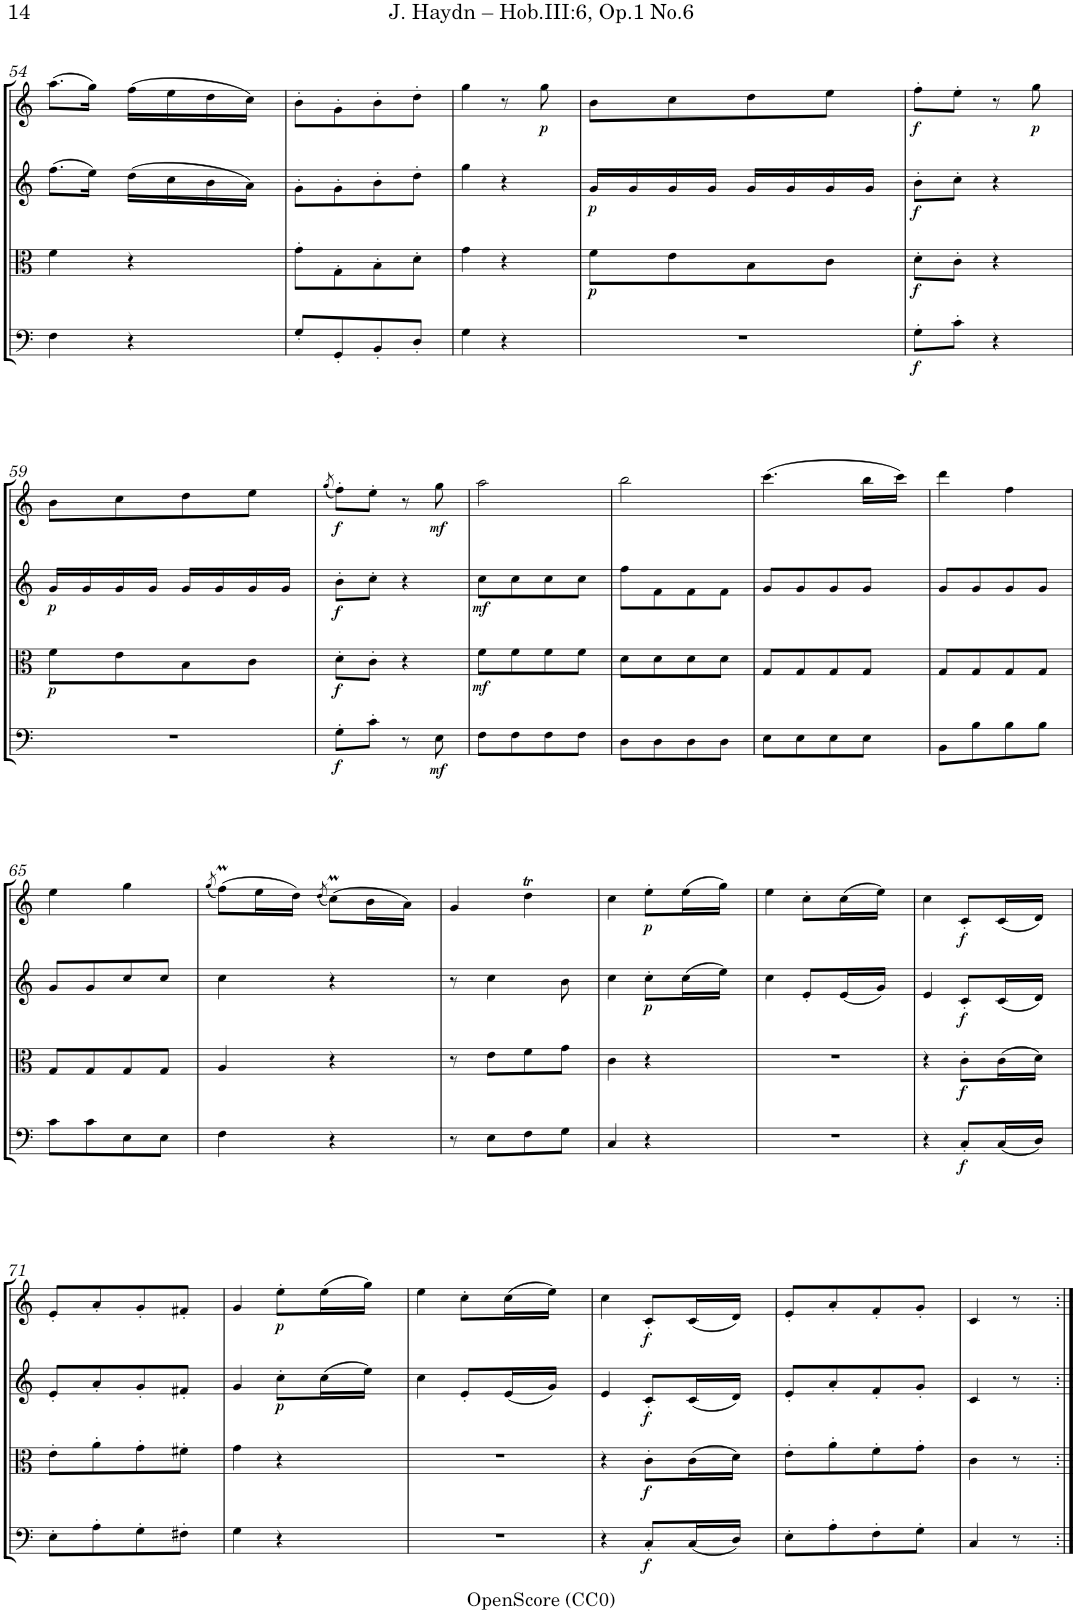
**kern	**dynam	**kern	**dynam	**kern	**dynam	**kern	**dynam
*part4	*part4	*part3	*part3	*part2	*part2	*part1	*part1
*staff4	*staff4	*staff3	*staff3	*staff2	*staff2	*staff1	*staff1
*I"Violoncello	*	*I"Viola	*	*I"Violin 2	*	*I"Violin 1	*
*I'Vc	*	*I'Vla	*	*I'Vln	*	*I'Vln	*
!!LO:PB:g=z
*clefF4	*	*clefC3	*	*clefG2	*	*clefG2	*
*k[]	*	*k[]	*	*k[]	*	*k[]	*
*M2/4	*	*M2/4	*	*M2/4	*	*M2/4	*
=54	=54	=54	=54	=54	=54	=54	=54
4F\	.	4f\	.	(8.ff\L	.	(8.aa\L	.
.	.	.	.	16ee\Jk)	.	16gg\Jk)	.
4r	.	4r	.	(16dd\LL	.	(16ff\LL	.
.	.	.	.	16cc\	.	16ee\	.
.	.	.	.	16b\	.	16dd\	.
.	.	.	.	16a\JJ)	.	16cc\JJ)	.
=55	=55	=55	=55	=55	=55	=55	=55
8G'/L	.	8g'\L	.	8g'\L	.	8b'\L	.
8GG'/	.	8G'\	.	8g'\	.	8g'\	.
8BB'/	.	8B'\	.	8b'\	.	8b'\	.
8D'/J	.	8d'\J	.	8dd'\J	.	8dd'\J	.
=56	=56	=56	=56	=56	=56	=56	=56
4G\	.	4g\	.	4gg\	.	4gg\	.
4r	.	4r	.	4r	.	8r	.
!	!	!	!	!	!	!	!LO:DY:b
.	.	.	.	.	.	8gg\	p
=57	=57	=57	=57	=57	=57	=57	=57
!	!	!	!LO:DY:b	!	!LO:DY:b	!	!
2r	.	8f\L	p	16g/LL	p	8b\L	.
.	.	.	.	16g/	.	.	.
.	.	8e\	.	16g/	.	8cc\	.
.	.	.	.	16g/JJ	.	.	.
.	.	8B\	.	16g/LL	.	8dd\	.
.	.	.	.	16g/	.	.	.
.	.	8c\J	.	16g/	.	8ee\J	.
.	.	.	.	16g/JJ	.	.	.
=58	=58	=58	=58	=58	=58	=58	=58
!	!LO:DY:b	!	!LO:DY:b	!	!LO:DY:b	!	!LO:DY:b
8G'\L	f	8d'\L	f	8b'\L	f	8ff'\L	f
8c'\J	.	8c'\J	.	8cc'\J	.	8ee'\J	.
4r	.	4r	.	4r	.	8r	.
!	!	!	!	!	!	!	!LO:DY:b
.	.	.	.	.	.	8gg\	p
!!LO:LB:g=z
=59	=59	=59	=59	=59	=59	=59	=59
!	!	!	!LO:DY:b	!	!LO:DY:b	!	!
2r	.	8f\L	p	16g/LL	p	8b\L	.
.	.	.	.	16g/	.	.	.
.	.	8e\	.	16g/	.	8cc\	.
.	.	.	.	16g/JJ	.	.	.
.	.	8B\	.	16g/LL	.	8dd\	.
.	.	.	.	16g/	.	.	.
.	.	8c\J	.	16g/	.	8ee\J	.
.	.	.	.	16g/JJ	.	.	.
=60	=60	=60	=60	=60	=60	=60	=60
.	.	.	.	.	.	(8qgg/	.
!	!LO:DY:b	!	!LO:DY:b	!	!LO:DY:b	!	!LO:DY:b
8G'\L	f	8d'\L	f	8b'\L	f	8ff'\L)	f
8c'\J	.	8c'\J	.	8cc'\J	.	8ee'\J	.
8r	.	4r	.	4r	.	8r	.
!	!LO:DY:b	!	!	!	!	!	!LO:DY:b
8E\	mf	.	.	.	.	8gg\	mf
=61	=61	=61	=61	=61	=61	=61	=61
!	!	!	!LO:DY:b	!	!LO:DY:b	!	!
8F\L	.	8f\L	mf	8cc\L	mf	2aa\	.
8F\	.	8f\	.	8cc\	.	.	.
8F\	.	8f\	.	8cc\	.	.	.
8F\J	.	8f\J	.	8cc\J	.	.	.
=62	=62	=62	=62	=62	=62	=62	=62
8D\L	.	8d\L	.	8ff\L	.	2bb\	.
8D\	.	8d\	.	8f\	.	.	.
8D\	.	8d\	.	8f\	.	.	.
8D\J	.	8d\J	.	8f\J	.	.	.
=63	=63	=63	=63	=63	=63	=63	=63
8E\L	.	8G/L	.	8g/L	.	(4.ccc\	.
8E\	.	8G/	.	8g/	.	.	.
8E\	.	8G/	.	8g/	.	.	.
8E\J	.	8G/J	.	8g/J	.	16bb\LL	.
.	.	.	.	.	.	16ccc\JJ)	.
=64	=64	=64	=64	=64	=64	=64	=64
8BB\L	.	8G/L	.	8g/L	.	4ddd\	.
8B\	.	8G/	.	8g/	.	.	.
8B\	.	8G/	.	8g/	.	4ff\	.
8B\J	.	8G/J	.	8g/J	.	.	.
!!LO:LB:g=z
=65	=65	=65	=65	=65	=65	=65	=65
8c\L	.	8G/L	.	8g/L	.	4ee\	.
8c\	.	8G/	.	8g/	.	.	.
8E\	.	8G/	.	8cc/	.	4gg\	.
8E\J	.	8G/J	.	8cc/J	.	.	.
=66	=66	=66	=66	=66	=66	=66	=66
.	.	.	.	.	.	(8qgg/	.
4F\	.	4A/	.	4cc\	.	(8ffM\L)	.
.	.	.	.	.	.	16ee\L	.
.	.	.	.	.	.	16dd\JJ)	.
.	.	.	.	.	.	(8qdd/	.
4r	.	4r	.	4r	.	(8ccM\L)	.
.	.	.	.	.	.	16b\L	.
.	.	.	.	.	.	16a\JJ)	.
=67	=67	=67	=67	=67	=67	=67	=67
8r	.	8r	.	8r	.	4g/	.
8E\L	.	8e\L	.	4cc\	.	.	.
8F\	.	8f\	.	.	.	4ddT\	.
8G\J	.	8g\J	.	8b\	.	.	.
=68	=68	=68	=68	=68	=68	=68	=68
4C/	.	4c\	.	4cc\	.	4cc\	.
!	!	!	!	!	!LO:DY:b	!	!LO:DY:b
4r	.	4r	.	8cc'\L	p	8ee'\L	p
.	.	.	.	(16cc\L	.	(16ee\L	.
.	.	.	.	16ee\JJ)	.	16gg\JJ)	.
=69	=69	=69	=69	=69	=69	=69	=69
2r	.	2r	.	4cc\	.	4ee\	.
.	.	.	.	8e'/L	.	8cc'\L	.
.	.	.	.	(16e/L	.	(16cc\L	.
.	.	.	.	16g/JJ)	.	16ee\JJ)	.
=70	=70	=70	=70	=70	=70	=70	=70
4r	.	4r	.	4e/	.	4cc\	.
!	!LO:DY:b	!	!LO:DY:b	!	!LO:DY:b	!	!LO:DY:b
8C'/L	f	8c'\L	f	8c'/L	f	8c'/L	f
(16C/L	.	(16c\L	.	(16c/L	.	(16c/L	.
16D/JJ)	.	16d\JJ)	.	16d/JJ)	.	16d/JJ)	.
!!LO:LB:g=z
=71	=71	=71	=71	=71	=71	=71	=71
8E'\L	.	8e'\L	.	8e'/L	.	8e'/L	.
8A'\	.	8a'\	.	8a'/	.	8a'/	.
8G'\	.	8g'\	.	8g'/	.	8g'/	.
8F#X'\J	.	8f#X'\J	.	8f#X'/J	.	8f#X'/J	.
=72	=72	=72	=72	=72	=72	=72	=72
4G\	.	4g\	.	4g/	.	4g/	.
!	!	!	!	!	!LO:DY:b	!	!LO:DY:b
4r	.	4r	.	8cc'\L	p	8ee'\L	p
.	.	.	.	(16cc\L	.	(16ee\L	.
.	.	.	.	16ee\JJ)	.	16gg\JJ)	.
=73	=73	=73	=73	=73	=73	=73	=73
2r	.	2r	.	4cc\	.	4ee\	.
.	.	.	.	8e'/L	.	8cc'\L	.
.	.	.	.	(16e/L	.	(16cc\L	.
.	.	.	.	16g/JJ)	.	16ee\JJ)	.
=74	=74	=74	=74	=74	=74	=74	=74
4r	.	4r	.	4e/	.	4cc\	.
!	!LO:DY:b	!	!LO:DY:b	!	!LO:DY:b	!	!LO:DY:b
8C'/L	f	8c'\L	f	8c'/L	f	8c'/L	f
(16C/L	.	(16c\L	.	(16c/L	.	(16c/L	.
16D/JJ)	.	16d\JJ)	.	16d/JJ)	.	16d/JJ)	.
=75	=75	=75	=75	=75	=75	=75	=75
8E'\L	.	8e'\L	.	8e'/L	.	8e'/L	.
8A'\	.	8a'\	.	8a'/	.	8a'/	.
8F'\	.	8f'\	.	8f'/	.	8f'/	.
8G'\J	.	8g'\J	.	8g'/J	.	8g'/J	.
=76	=76	=76	=76	=76	=76	=76	=76
4C/	.	4c\	.	4c/	.	4c/	.
8r	.	8r	.	8r	.	8r	.
=:|!	=:|!	=:|!	=:|!	=:|!	=:|!	=:|!	=:|!
*-	*-	*-	*-	*-	*-	*-	*-
